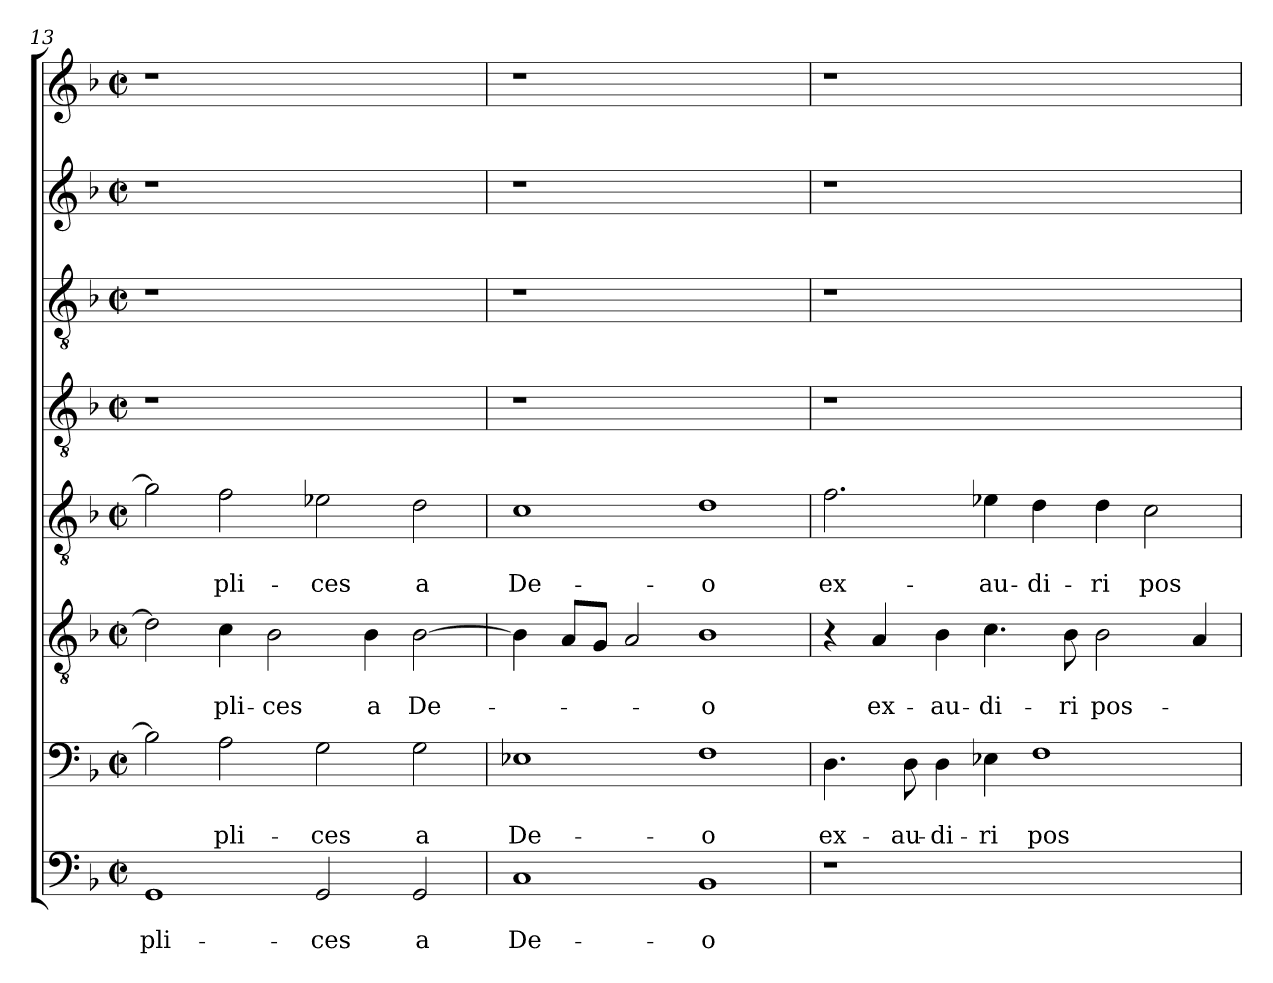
**kern	**text	**text	**kern	**text	**text	**kern	**text	**text	**kern	**text	**text	**kern	**kern	**kern	**kern
*part8	*part8	*part8	*part7	*part7	*part7	*part6	*part6	*part6	*part5	*part5	*part5	*part4	*part3	*part2	*part1
*staff8	*staff8	*staff8	*staff7	*staff7	*staff7	*staff6	*staff6	*staff6	*staff5	*staff5	*staff5	*staff4	*staff3	*staff2	*staff1
*clefF4	*	*	*clefF4	*	*	*clefGv2	*	*	*clefGv2	*	*	*clefGv2	*clefGv2	*clefG2	*clefG2
*k[b-]	*	*	*k[b-]	*	*	*k[b-]	*	*	*k[b-]	*	*	*k[b-]	*k[b-]	*k[b-]	*k[b-]
*F:	*	*	*F:	*	*	*F:	*	*	*F:	*	*	*F:	*F:	*F:	*F:
*M2/2	*	*	*M2/2	*	*	*M2/2	*	*	*M2/2	*	*	*M2/2	*M2/2	*M2/2	*M2/2
*met(c|)	*	*	*met(c|)	*	*	*met(c|)	*	*	*met(c|)	*	*	*met(c|)	*met(c|)	*met(c|)	*met(c|)
=13	=13	=13	=13	=13	=13	=13	=13	=13	=13	=13	=13	=13	=13	=13	=13
!	!	!LO:LY:b	!	!	!	!	!	!	!	!	!	!	!	!	!
1GG	.	-pli-	2B-\]	.	.	2d\]	.	.	2g\]	.	.	1r	1r	1r	1r
!	!	!	!	!	!LO:LY:b	!	!	!LO:LY:b	!	!	!LO:LY:b	!	!	!	!
.	.	.	2A\	.	-pli-	4c\	.	-pli-	2f\	.	-pli-	.	.	.	.
!	!	!	!	!	!	!	!	!LO:LY:b	!	!	!	!	!	!	!
.	.	.	.	.	.	2B-\	.	-ces	.	.	.	.	.	.	.
!	!	!LO:LY:b	!	!	!LO:LY:b	!	!	!	!	!	!LO:LY:b	!	!	!	!
2GG/	.	-ces	2G\	.	-ces	.	.	.	2e-X\	.	-ces	1ryy	1ryy	1ryy	1ryy
!	!	!	!	!	!	!	!	!LO:LY:b	!	!	!	!	!	!	!
.	.	.	.	.	.	4B-\	.	a	.	.	.	.	.	.	.
!	!	!LO:LY:b	!	!	!LO:LY:b	!	!	!LO:LY:b	!	!	!LO:LY:b	!	!	!	!
2GG/	.	a	2G\	.	a	[2B-\	.	De-	2d\	.	a	.	.	.	.
!!LO:PB:g=z
=14	=14	=14	=14	=14	=14	=14	=14	=14	=14	=14	=14	=14	=14	=14	=14
!	!	!LO:LY:b	!	!	!LO:LY:b	!	!	!	!	!	!LO:LY:b	!	!	!	!
1C	.	De-	1E-X	.	De-	4B-\]	.	.	1c	.	De-	1r	1r	1r	1r
.	.	.	.	.	.	8A/L	.	.	.	.	.	.	.	.	.
.	.	.	.	.	.	8G/J	.	.	.	.	.	.	.	.	.
.	.	.	.	.	.	2A/	.	.	.	.	.	.	.	.	.
!	!	!LO:LY:b	!	!	!LO:LY:b	!	!	!LO:LY:b	!	!	!LO:LY:b	!	!	!	!
1BB-	.	-o	1F	.	-o	1B-	.	-o	1d	.	-o	1ryy	1ryy	1ryy	1ryy
=15	=15	=15	=15	=15	=15	=15	=15	=15	=15	=15	=15	=15	=15	=15	=15
!	!	!	!	!	!LO:LY:b	!	!	!	!	!	!LO:LY:b	!	!	!	!
1r	.	.	4.D\	.	ex-	4r	.	.	2.f\	.	ex-	1r	1r	1r	1r
!	!	!	!	!	!	!	!	!LO:LY:b	!	!	!	!	!	!	!
.	.	.	.	.	.	4A/	.	ex-	.	.	.	.	.	.	.
!	!	!	!	!	!LO:LY:b	!	!	!	!	!	!	!	!	!	!
.	.	.	8D\	.	-au-	.	.	.	.	.	.	.	.	.	.
!	!	!	!	!	!LO:LY:b	!	!	!LO:LY:b	!	!	!	!	!	!	!
.	.	.	4D\	.	-di-	4B-\	.	-au-	.	.	.	.	.	.	.
!	!	!	!	!	!LO:LY:b	!	!	!LO:LY:b	!	!	!LO:LY:b	!	!	!	!
.	.	.	4E-X\	.	-ri	4.c\	.	-di-	4e-X\	.	-au-	.	.	.	.
!	!	!	!	!	!LO:LY:b	!	!	!	!	!	!LO:LY:b	!	!	!	!
1ryy	.	.	1F	.	pos-	.	.	.	4d\	.	-di-	1ryy	1ryy	1ryy	1ryy
!	!	!	!	!	!	!	!	!LO:LY:b	!	!	!	!	!	!	!
.	.	.	.	.	.	8B-\	.	-ri	.	.	.	.	.	.	.
!	!	!	!	!	!	!	!	!LO:LY:b	!	!	!LO:LY:b	!	!	!	!
.	.	.	.	.	.	2B-\	.	pos-	4d\	.	-ri	.	.	.	.
!	!	!	!	!	!	!	!	!	!	!	!LO:LY:b	!	!	!	!
.	.	.	.	.	.	.	.	.	2c\	.	pos-	.	.	.	.
.	.	.	.	.	.	4A/	.	.	.	.	.	.	.	.	.
=	=	=	=	=	=	=	=	=	=	=	=	=	=	=	=
*-	*-	*-	*-	*-	*-	*-	*-	*-	*-	*-	*-	*-	*-	*-	*-
